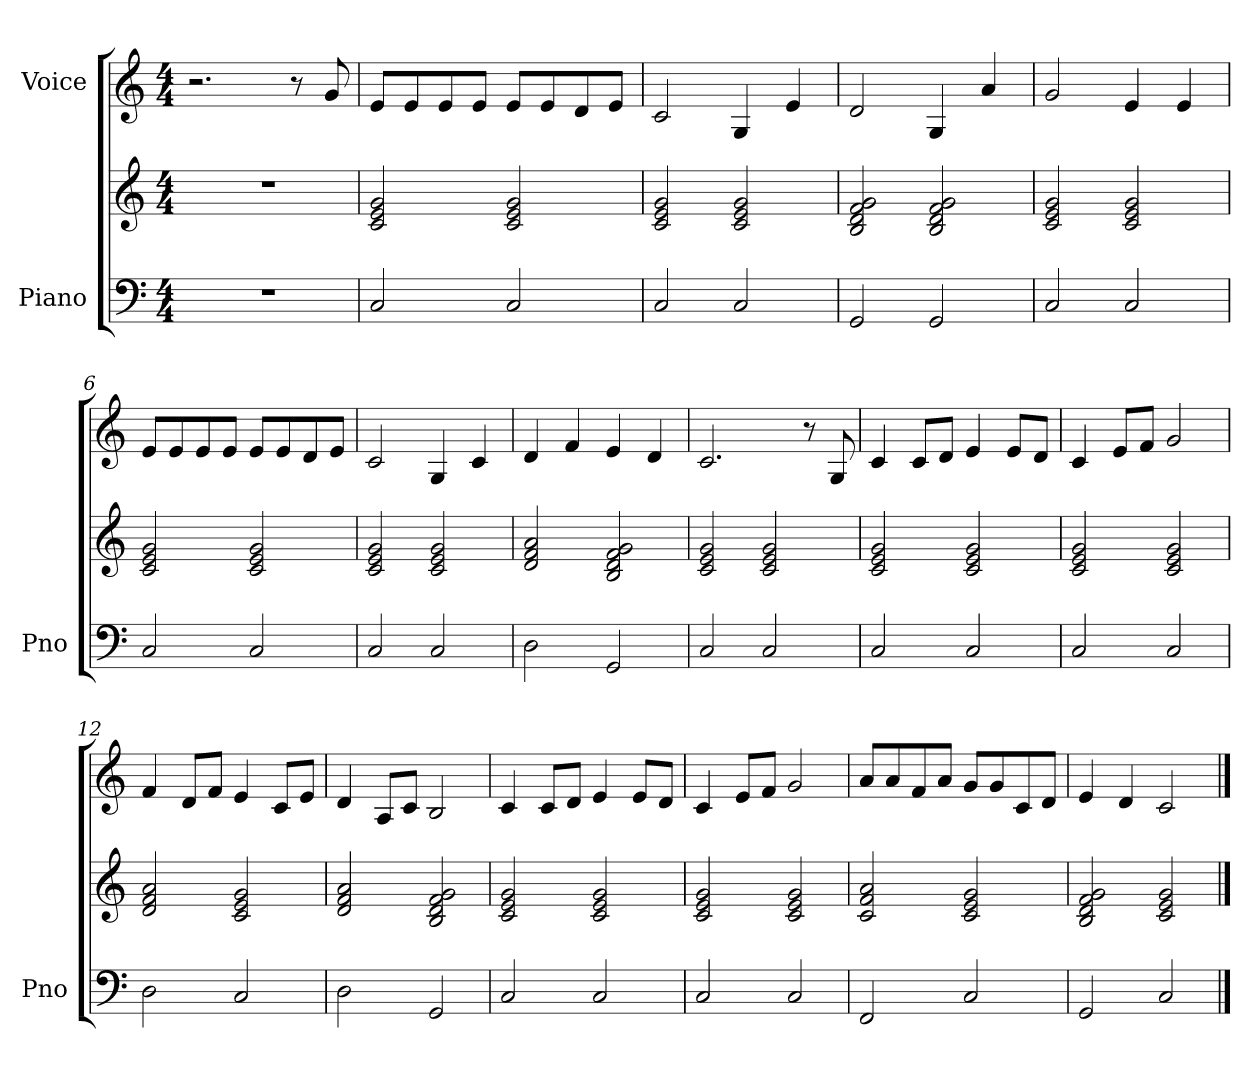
**kern	**kern	**kern
*part2	*part2	*part1
*staff3	*staff2	*staff1
*I"Piano	*	*I"Voice
*I'Pno	*	*
*clefF4	*clefG2	*clefG2
*k[]	*k[]	*k[]
*M4/4	*M4/4	*M4/4
=1	=1	=1
1r	1r	2.r
.	.	8r
.	.	8g/
=2	=2	=2
2C/	2c/ 2e/ 2g/	8e/L
.	.	8e/
.	.	8e/
.	.	8e/J
2C/	2c/ 2e/ 2g/	8e/L
.	.	8e/
.	.	8d/
.	.	8e/J
=3	=3	=3
2C/	2c/ 2e/ 2g/	2c/
2C/	2c/ 2e/ 2g/	4G/
.	.	4e/
=4	=4	=4
2GG/	2B/ 2d/ 2f/ 2g/	2d/
2GG/	2B/ 2d/ 2f/ 2g/	4G/
.	.	4a/
=5	=5	=5
2C/	2c/ 2e/ 2g/	2g/
2C/	2c/ 2e/ 2g/	4e/
.	.	4e/
=6	=6	=6
2C/	2c/ 2e/ 2g/	8e/L
.	.	8e/
.	.	8e/
.	.	8e/J
2C/	2c/ 2e/ 2g/	8e/L
.	.	8e/
.	.	8d/
.	.	8e/J
=7	=7	=7
2C/	2c/ 2e/ 2g/	2c/
2C/	2c/ 2e/ 2g/	4G/
.	.	4c/
=8	=8	=8
2D\	2d/ 2f/ 2a/	4d/
.	.	4f/
2GG/	2B/ 2d/ 2f/ 2g/	4e/
.	.	4d/
!!LO:LB:g=z
=9	=9	=9
2C/	2c/ 2e/ 2g/	2.c/
2C/	2c/ 2e/ 2g/	.
.	.	8r
.	.	8G/
=10	=10	=10
2C/	2c/ 2e/ 2g/	4c/
.	.	8c/L
.	.	8d/J
2C/	2c/ 2e/ 2g/	4e/
.	.	8e/L
.	.	8d/J
=11	=11	=11
2C/	2c/ 2e/ 2g/	4c/
.	.	8e/L
.	.	8f/J
2C/	2c/ 2e/ 2g/	2g/
=12	=12	=12
2D\	2d/ 2f/ 2a/	4f/
.	.	8d/L
.	.	8f/J
2C/	2c/ 2e/ 2g/	4e/
.	.	8c/L
.	.	8e/J
=13	=13	=13
2D\	2d/ 2f/ 2a/	4d/
.	.	8A/L
.	.	8c/J
2GG/	2B/ 2d/ 2f/ 2g/	2B/
=14	=14	=14
2C/	2c/ 2e/ 2g/	4c/
.	.	8c/L
.	.	8d/J
2C/	2c/ 2e/ 2g/	4e/
.	.	8e/L
.	.	8d/J
=15	=15	=15
2C/	2c/ 2e/ 2g/	4c/
.	.	8e/L
.	.	8f/J
2C/	2c/ 2e/ 2g/	2g/
!!LO:LB:g=z
=16	=16	=16
2FF/	2c/ 2f/ 2a/	8a/L
.	.	8a/
.	.	8f/
.	.	8a/J
2C/	2c/ 2e/ 2g/	8g/L
.	.	8g/
.	.	8c/
.	.	8d/J
=17	=17	=17
2GG/	2B/ 2d/ 2f/ 2g/	4e/
.	.	4d/
2C/	2c/ 2e/ 2g/	2c/
==	==	==
*-	*-	*-
